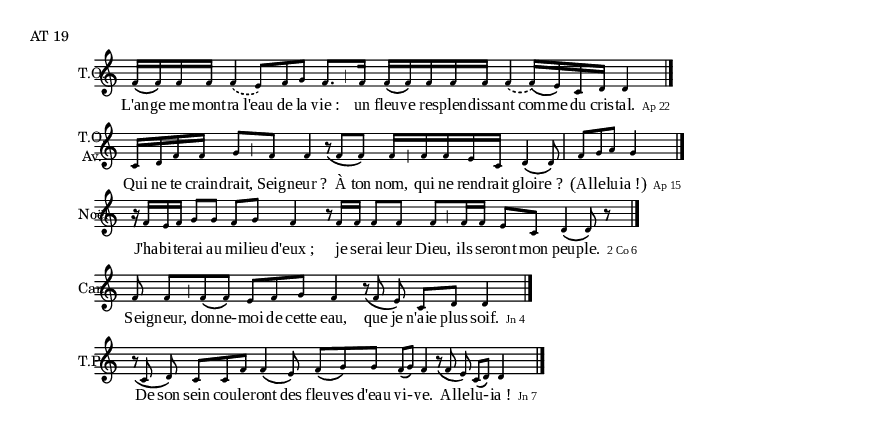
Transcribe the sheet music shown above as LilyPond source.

\version "2.14.0"
 \include "definitions.ly"
\markup {AT 19 }
\relative d' { 
	\new Staff {
		\cadenzaOn
		\set Staff.instrumentName = \markup{ \center-column { T.O. } }
		f16[\( f\) f f]
		\slurDashed f4( \times 2/3 { e8[) f g] }
		f8.[ \pespace \cesurebasse \pespace f16]
		\times 2/5 {f16[\( f\) f f f]}
		\slurDashed f4( f16[)\( e\) c d]
		d4				
		\endBar
	}
	\addlyrics {
		L'an -- ge me mont -- ra l'eau de la "vie :" un fleu -- ve res -- plen -- dissa -- nt com -- me du cris -- tal.
		\markup { \citation #"Ap 22" } 
	}
}

\relative d' { 
	\new Staff {
		\cadenzaOn
		\set Staff.instrumentName = \markup{ \center-column { T.O. Av. } }
		c16[ d f f]
		g8[\cesurebasse\pespace f] f4 \pespace 
		\times 2/3 { r8_\( f[ f]\) }
		\times 2/5 { f16[\cesuretresbasse \pespace f f e c]}
		d4\( d8\) 
		\barre \pespace
		\times 2/3 { f[ g a] } g4
		\endBar
	}
	\addlyrics {
		Qui ne te crain -- drait, Seig -- "neur ?" " À" ton nom, qui ne rend -- rait gloi -- "re ?" "(Al" -- le -- lu -- "ia !)"
		\markup { \citation #"Ap 15" } 
	}
}

\relative d' { 
	\new Staff {
		\cadenzaOn
		\set Staff.instrumentName = \markup{ \center-column { Noël } }
		r16 f[ e f]
		g8[ g]
		f[ g]
		f4
		\espace\pespace 
		r8 f16[ f]
		f8[ f] 
		f[ \cesurebasse\pespace f16 f]
		e8[ c]
		d4\( d8\) r
		\endBar
	}
	\addlyrics {
		J'ha -- bi -- te -- rai au mi -- lieu "d'eux ;" " je" se -- rai leur Dieu, ils se -- ront mon peu -- ple.
		\markup { \citation #"2 Co 6" } 
	}
}
\relative d' { 
	\new Staff {
		\cadenzaOn
		\set Staff.instrumentName = \markup{ \center-column { Car. } }
		f8
		\times 2/3 { f[ \cesurebasse f\( f\)] }
		\times 2/3 { e[ f g] }
		f4 \pespace  \pespace 
		\times 2/3 { r8_\( f e\) }
		c[ d]
		d4
		\endBar
	}
	\addlyrics {
		Sei -- gneur, don -- ne- -- moi de cette eau, que je n'aie plus soif.
		\markup { \citation #"Jn 4" } 
	}
}

\relative d' { 
	\new Staff {
		\cadenzaOn
		\set Staff.instrumentName = \markup{ \center-column { T.P. } }
		\times 2/3 { r8_\( c d\) }
		\times 2/3 { c[ c f] }
		\times 2/3 { f4\( e8\) }
		\times 2/3 { f[\( g\) g] }
		f[\( g\)]
		f4 \pespace 
		\times 2/3 { r8_\( f e\) }
		c[\( d\)]
		d4
		\endBar
	}
	\addlyrics {
		De son sein cou -- le -- ront des fleu -- ves d'eau vi -- - -- ve. "Al" -- le -- lu -- - -- "ia !"
		\markup { \citation #"Jn 7" } 
	}
}
